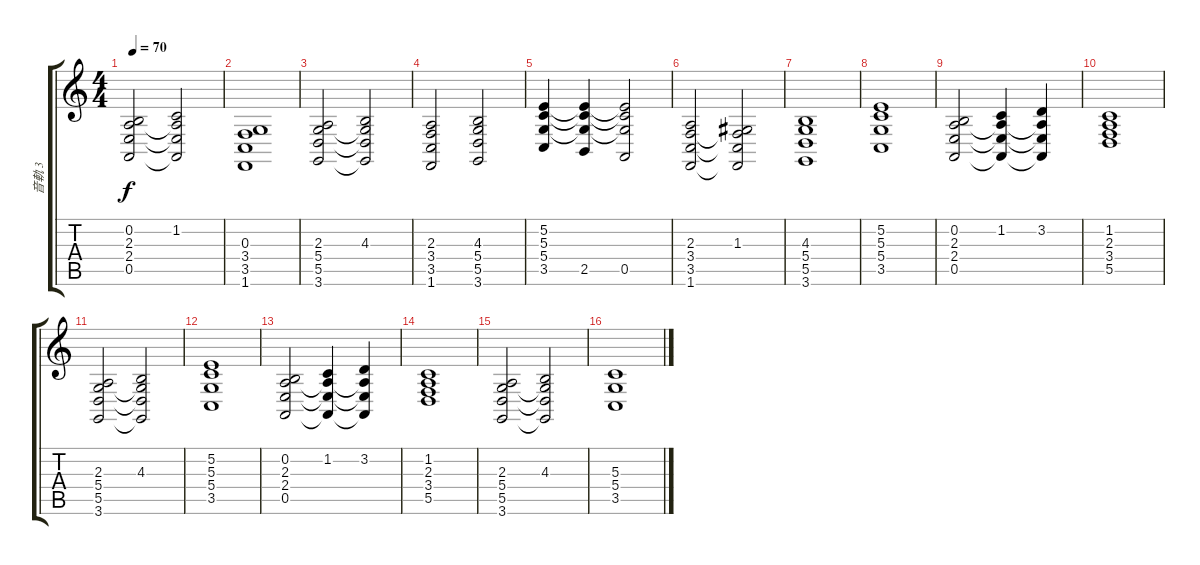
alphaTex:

\track ("音軌 3" "音軌 3") {instrument synthstrings1}
\staff {score tabs}
\tuning (E4 B3 G3 D3 A2 E2) {hide}
\ts (4 4)
\tempo 70
\clef g2
\ks c
(0.2 2.3 2.4 0.5).2{dy f} (1.2 2.3{t} 2.4{t} 0.5{t}).2 |
(0.3 3.4 3.5 1.6).1 |
(2.3 5.4 5.5 3.6).2 (4.3 5.4{t} 5.5{t} 3.6{t}).2 |
(2.3 3.4 3.5 1.6).2 (4.3 5.4 5.5 3.6).2 |
(5.2 5.3 5.4 3.5).4 (5.2{t} 5.3{t} 5.4{t} 2.5).4 (5.2{t} 5.3{t} 5.4{t} 0.5).2 |
(2.3 3.4 3.5 1.6).2 (1.3 3.4{t} 3.5{t} 1.6{t}).2 |
(4.3 5.4 5.5 3.6).1 |
(5.2 5.3 5.4 3.5).1 |
(0.2 2.3 2.4 0.5).2 (1.2 2.3{t} 2.4{t} 0.5{t}).4 (3.2 2.3{t} 2.4{t} 0.5{t}).4 |
(1.2 2.3 3.4 5.5).1 |
(2.3 5.4 5.5 3.6).2 (4.3 5.4{t} 5.5{t} 3.6{t}).2 |
(5.2 5.3 5.4 3.5).1 |
(0.2 2.3 2.4 0.5).2 (1.2 2.3{t} 2.4{t} 0.5{t}).4 (3.2 2.3{t} 2.4{t} 0.5{t}).4 |
(1.2 2.3 3.4 5.5).1 |
(2.3 5.4 5.5 3.6).2 (4.3 5.4{t} 5.5{t} 3.6{t}).2 |
(5.3 5.4 3.5).1
